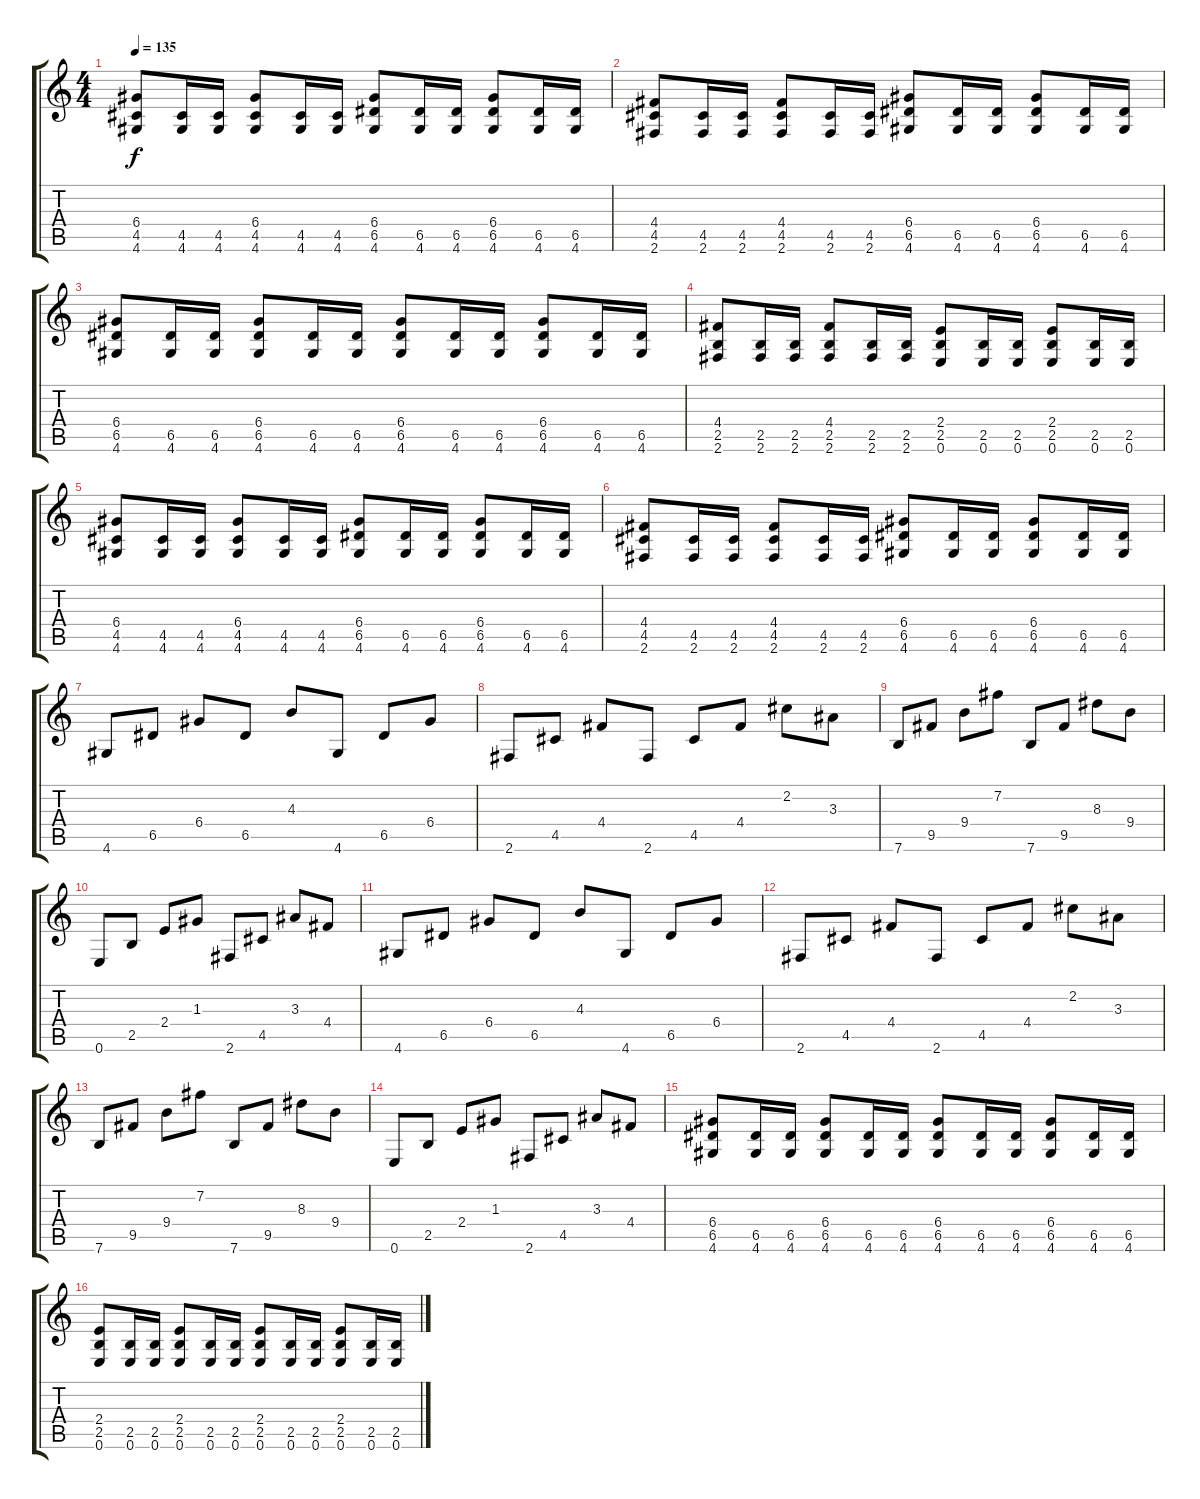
\track "" {instrument distortionguitar}
\staff {score tabs}
\tuning (E4 B3 G3 D3 A2 E2) {hide}
\ts (4 4)
\tempo 135
\clef g2
\ks c
(6.4 4.5 4.6).8{dy f} (4.5 4.6).16 (4.5 4.6).16 (6.4 4.5 4.6).8 (4.5 4.6).16 (4.5 4.6).16 (6.4 6.5 4.6).8 (6.5 4.6).16 (6.5 4.6).16 (6.4 6.5 4.6).8 (6.5 4.6).16 (6.5 4.6).16 |
(4.4 4.5 2.6).8 (4.5 2.6).16 (4.5 2.6).16 (4.4 4.5 2.6).8 (4.5 2.6).16 (4.5 2.6).16 (6.4 6.5 4.6).8 (6.5 4.6).16 (6.5 4.6).16 (6.4 6.5 4.6).8 (6.5 4.6).16 (6.5 4.6).16 |
(6.4 6.5 4.6).8 (6.5 4.6).16 (6.5 4.6).16 (6.4 6.5 4.6).8 (6.5 4.6).16 (6.5 4.6).16 (6.4 6.5 4.6).8 (6.5 4.6).16 (6.5 4.6).16 (6.4 6.5 4.6).8 (6.5 4.6).16 (6.5 4.6).16 |
(4.4 2.5 2.6).8 (2.5 2.6).16 (2.5 2.6).16 (4.4 2.5 2.6).8 (2.5 2.6).16 (2.5 2.6).16 (2.4 2.5 0.6).8 (2.5 0.6).16 (2.5 0.6).16 (2.4 2.5 0.6).8 (2.5 0.6).16 (2.5 0.6).16 |
(6.4 4.5 4.6).8 (4.5 4.6).16 (4.5 4.6).16 (6.4 4.5 4.6).8 (4.5 4.6).16 (4.5 4.6).16 (6.4 6.5 4.6).8 (6.5 4.6).16 (6.5 4.6).16 (6.4 6.5 4.6).8 (6.5 4.6).16 (6.5 4.6).16 |
(4.4 4.5 2.6).8 (4.5 2.6).16 (4.5 2.6).16 (4.4 4.5 2.6).8 (4.5 2.6).16 (4.5 2.6).16 (6.4 6.5 4.6).8 (6.5 4.6).16 (6.5 4.6).16 (6.4 6.5 4.6).8 (6.5 4.6).16 (6.5 4.6).16 |
4.6.8 6.5.8 6.4.8 6.5.8 4.3.8 4.6.8 6.5.8 6.4.8 |
2.6.8 4.5.8 4.4.8 2.6.8 4.5.8 4.4.8 2.2.8 3.3.8 |
7.6.8 9.5.8 9.4.8 7.2.8 7.6.8 9.5.8 8.3.8 9.4.8 |
0.6.8 2.5.8 2.4.8 1.3.8 2.6.8 4.5.8 3.3.8 4.4.8 |
4.6.8 6.5.8 6.4.8 6.5.8 4.3.8 4.6.8 6.5.8 6.4.8 |
2.6.8 4.5.8 4.4.8 2.6.8 4.5.8 4.4.8 2.2.8 3.3.8 |
7.6.8 9.5.8 9.4.8 7.2.8 7.6.8 9.5.8 8.3.8 9.4.8 |
0.6.8 2.5.8 2.4.8 1.3.8 2.6.8 4.5.8 3.3.8 4.4.8 |
(6.4 6.5 4.6).8 (6.5 4.6).16 (6.5 4.6).16 (6.4 6.5 4.6).8 (6.5 4.6).16 (6.5 4.6).16 (6.4 6.5 4.6).8 (6.5 4.6).16 (6.5 4.6).16 (6.4 6.5 4.6).8 (6.5 4.6).16 (6.5 4.6).16 |
(2.4 2.5 0.6).8 (2.5 0.6).16 (2.5 0.6).16 (2.4 2.5 0.6).8 (2.5 0.6).16 (2.5 0.6).16 (2.4 2.5 0.6).8 (2.5 0.6).16 (2.5 0.6).16 (2.4 2.5 0.6).8 (2.5 0.6).16 (2.5 0.6).16
